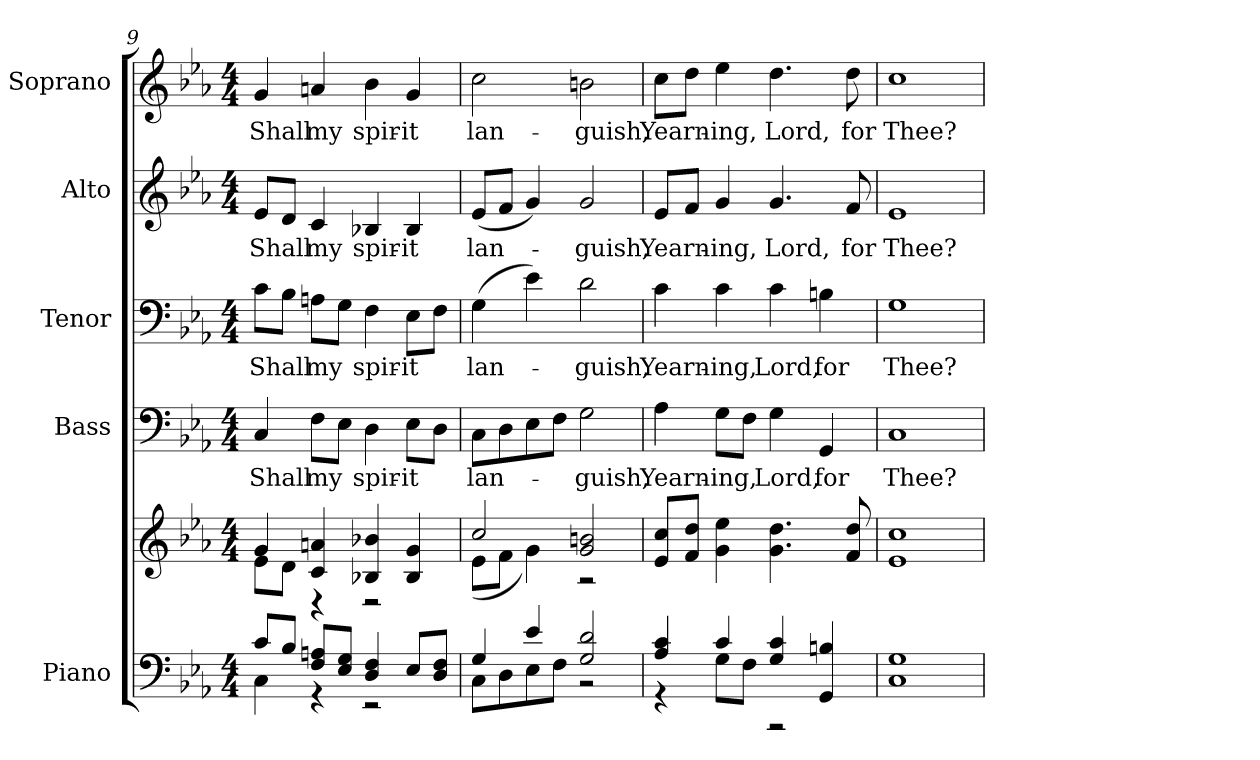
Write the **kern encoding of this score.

**kern	**kern	**kern	**text	**kern	**text	**kern	**text	**kern	**text
*part5	*part5	*part4	*part4	*part3	*part3	*part2	*part2	*part1	*part1
*staff6	*staff5	*staff4	*staff4	*staff3	*staff3	*staff2	*staff2	*staff1	*staff1
*I"Piano	*	*I"Bass	*	*I"Tenor	*	*I"Alto	*	*I"Soprano	*
*I'Pno.	*	*I'B.	*	*I'T.	*	*I'A.	*	*I'S.	*
!!LO:PB:g=z
*clefF4	*clefG2	*clefF4	*	*clefF4	*	*clefG2	*	*clefG2	*
*k[b-e-a-]	*k[b-e-a-]	*k[b-e-a-]	*	*k[b-e-a-]	*	*k[b-e-a-]	*	*k[b-e-a-]	*
*E-:	*E-:	*E-:	*	*E-:	*	*E-:	*	*E-:	*
*M4/4	*M4/4	*M4/4	*	*M4/4	*	*M4/4	*	*M4/4	*
=9	=9	=9	=9	=9	=9	=9	=9	=9	=9
*^	*^	*	*	*	*	*	*	*	*
!	!	!	!	!	!LO:LY:b:color=#000000	!	!	!	!	!	!
!	!	!	!	!	!	!	!LO:LY:b:color=#000000	!	!	!	!
!	!	!	!	!	!	!	!	!	!LO:LY:b:color=#000000	!	!
!	!	!	!	!	!	!	!	!	!	!	!LO:LY:b:color=#000000
8ci/L	4Ci\	4gi/	8e-i\L	4Ci/	Shall	8ci\L	Shall	8e-i/L	Shall	4gi/	Shall
8B-i/J	.	.	8di\J	.	.	8B-i\J	.	8di/J	.	.	.
!	!	!	!	!	!LO:LY:b:color=#000000	!	!	!	!	!	!
!	!	!	!	!	!	!	!LO:LY:b:color=#000000	!	!	!	!
!	!	!	!	!	!	!	!	!	!LO:LY:b:color=#000000	!	!
!	!	!	!	!	!	!	!	!	!	!	!LO:LY:b:color=#000000
8Fi/ 8AniL	4r	4ci/ 4ani	4r	8Fi\L	my	8Ani\L	my	4ci/	my	4ani/	my
8E-i/ 8GiJ	.	.	.	8E-i\J	.	8Gi\J	.	.	.	.	.
!	!	!	!	!	!LO:LY:b:color=#000000	!	!	!	!	!	!
!	!	!	!	!	!	!	!LO:LY:b:color=#000000	!	!	!	!
!	!	!	!	!	!	!	!	!	!LO:LY:b:color=#000000	!	!
!	!	!	!	!	!	!	!	!	!	!	!LO:LY:b:color=#000000
4Di/ 4Fi	2r	4B-Xi/ 4b-Xi	2r	4Di\	spir-	4Fi\	spir-	4B-Xi/	spir-	4b-i\	spir-
!	!	!	!	!	!LO:LY:b:color=#000000	!	!	!	!	!	!
!	!	!	!	!	!	!	!LO:LY:b:color=#000000	!	!	!	!
!	!	!	!	!	!	!	!	!	!LO:LY:b:color=#000000	!	!
!	!	!	!	!	!	!	!	!	!	!	!LO:LY:b:color=#000000
8E-i/L	.	4B-i/ 4gi	.	8E-i\L	-it	8E-i\L	-it	4B-i/	-it	4gi/	-it
8Di/ 8FiJ	.	.	.	8Di\J	.	8Fi\J	.	.	.	.	.
=10	=10	=10	=10	=10	=10	=10	=10	=10	=10	=10	=10
!	!	!	!	!	!LO:LY:b:color=#000000	!	!	!	!	!	!
!	!	!	!	!	!	!	!LO:LY:b:color=#000000	!	!	!	!
!	!	!	!	!	!	!	!	!	!LO:LY:b:color=#000000	!	!
!	!	!	!	!	!	!	!	!	!	!	!LO:LY:b:color=#000000
4Gi/	8Ci\L	2cci/	(8e-i\L	8Ci\L	lan-	(4Gi\	lan-	(8e-i/L	lan-	2cci\	lan-
.	8Di\	.	8fi\J	8Di\	.	.	.	8fi/J	.	.	.
4e-i/	8E-i\	.	4gi\)	8E-i\	.	4e-i\)	.	4gi/)	.	.	.
.	8Fi\J	.	.	8Fi\J	.	.	.	.	.	.	.
!	!	!	!	!	!LO:LY:b:color=#000000	!	!	!	!	!	!
!	!	!	!	!	!	!	!LO:LY:b:color=#000000	!	!	!	!
!	!	!	!	!	!	!	!	!	!LO:LY:b:color=#000000	!	!
!	!	!	!	!	!	!	!	!	!	!	!LO:LY:b:color=#000000
2Gi/ 2di	2r	2gi/ 2bni	2r	2Gi\	-guish,	2di\	-guish,	2gi/	-guish,	2bni\	-guish,
*	*	*v	*v	*	*	*	*	*	*	*	*
!!LO:PB:g=z
=11	=11	=11	=11	=11	=11	=11	=11	=11	=11	=11
*	*	*^	*	*	*	*	*	*	*	*
!	!	!	!	!	!LO:LY:b:color=#000000	!	!	!	!	!	!
*	*	*v	*v	*	*	*	*	*	*	*	*
*	*	*^	*	*	*	*	*	*	*	*
!	!	!	!	!	!	!	!LO:LY:b:color=#000000	!	!	!	!
*	*	*v	*v	*	*	*	*	*	*	*	*
*	*	*^	*	*	*	*	*	*	*	*
!	!	!	!	!	!	!	!	!	!LO:LY:b:color=#000000	!	!
*	*	*v	*v	*	*	*	*	*	*	*	*
*	*	*^	*	*	*	*	*	*	*	*
!	!	!	!	!	!	!	!	!	!	!	!LO:LY:b:color=#000000
*	*	*v	*v	*	*	*	*	*	*	*	*
4A-i/ 4ci	4r	8e-i/ 8cciL	4A-i\	Yearn-	4ci\	Yearn-	8e-i/L	Yearn-	8cci\L	Yearn-
.	.	8fi/ 8ddiJ	.	.	.	.	8fi/J	.	8ddi\J	.
!	!	!	!	!LO:LY:b:color=#000000	!	!	!	!	!	!
!	!	!	!	!	!	!LO:LY:b:color=#000000	!	!	!	!
!	!	!	!	!	!	!	!	!LO:LY:b:color=#000000	!	!
!	!	!	!	!	!	!	!	!	!	!LO:LY:b:color=#000000
4ci/	8Gi\L	4gi\ 4ee-i	8Gi\L	-ing,	4ci\	-ing,	4gi/	-ing,	4ee-i\	-ing,
.	8Fi\J	.	8Fi\J	.	.	.	.	.	.	.
!	!	!	!	!LO:LY:b:color=#000000	!	!	!	!	!	!
!	!	!	!	!	!	!LO:LY:b:color=#000000	!	!	!	!
!	!	!	!	!	!	!	!	!LO:LY:b:color=#000000	!	!
!	!	!	!	!	!	!	!	!	!	!LO:LY:b:color=#000000
4Gi/ 4ci	2r	4.gi\ 4.ddi	4Gi\	Lord,	4ci\	Lord,	4.gi/	Lord,	4.ddi\	Lord,
!	!	!	!	!LO:LY:b:color=#000000	!	!	!	!	!	!
!	!	!	!	!	!	!LO:LY:b:color=#000000	!	!	!	!
4GGi/ 4Bni	.	.	4GGi/	for	4Bni\	for	.	.	.	.
!	!	!	!	!	!	!	!	!LO:LY:b:color=#000000	!	!
!	!	!	!	!	!	!	!	!	!	!LO:LY:b:color=#000000
.	.	8fi/ 8ddi	.	.	.	.	8fi/	for	8ddi\	for
*v	*v	*	*	*	*	*	*	*	*	*
=12	=12	=12	=12	=12	=12	=12	=12	=12	=12
!	!	!	!LO:LY:b:color=#000000	!	!	!	!	!	!
!	!	!	!	!	!LO:LY:b:color=#000000	!	!	!	!
!	!	!	!	!	!	!	!LO:LY:b:color=#000000	!	!
!	!	!	!	!	!	!	!	!	!LO:LY:b:color=#000000
1Ci 1Gi	1e-i 1cci	1Ci	Thee?	1Gi	Thee?	1e-i	Thee?	1cci	Thee?
=	=	=	=	=	=	=	=	=	=
*-	*-	*-	*-	*-	*-	*-	*-	*-	*-
